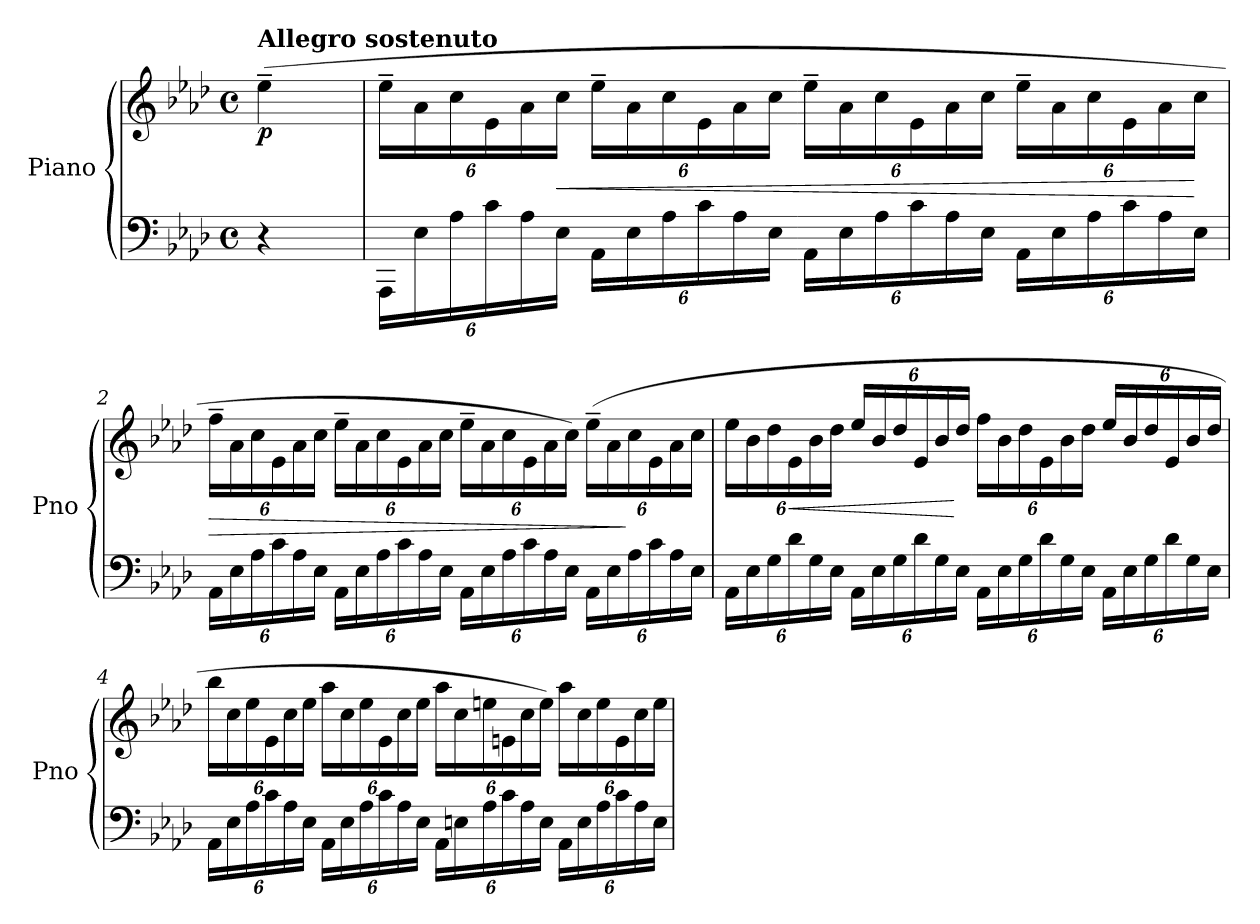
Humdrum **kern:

**kern	**kern	**dynam
*part1	*part1	*part1
*staff2	*staff1	*staff1/2
*I"Piano	*	*
*I'Pno	*	*
*clefF4	*clefG2	*
*k[b-e-a-d-]	*k[b-e-a-d-]	*
*M4/4	*M4/4	*
*met(c)	*met(c)	*
*MM100	*MM100	*
=	=	=
!	!LO:TX:a:B:t=Allegro sostenuto	!
!	!	!LO:DY:b
4r	(4ee-~\	p
=1	=1	=1
*Xbrackettup	*Xbrackettup	*
24AAA-\LL	24ee-~\LL	.
24E-\	24a-\	.
24A-\	24cc\	.
24c\	24e-\	.
24A-\	24a-\	.
!	!	!LO:HP:b
24E-\JJ	24cc\JJ	<
24AA-\LL	24ee-~\LL	.
24E-\	24a-\	.
24A-\	24cc\	.
24c\	24e-\	.
24A-\	24a-\	.
24E-\JJ	24cc\JJ	.
24AA-\LL	24ee-~\LL	.
24E-\	24a-\	.
24A-\	24cc\	.
24c\	24e-\	.
24A-\	24a-\	.
24E-\JJ	24cc\JJ	.
24AA-\LL	24ee-~\LL	.
24E-\	24a-\	.
24A-\	24cc\	.
24c\	24e-\	.
24A-\	24a-\	.
24E-\JJ	24cc\JJ	[
=2	=2	=2
!	!	!LO:HP:b
24AA-\LL	24ff~\LL	>
24E-\	24a-\	.
24A-\	24cc\	.
24c\	24e-\	.
24A-\	24a-\	.
24E-\JJ	24cc\JJ	.
24AA-\LL	24ee-~\LL	.
24E-\	24a-\	.
24A-\	24cc\	.
24c\	24e-\	.
24A-\	24a-\	.
24E-\JJ	24cc\JJ	.
24AA-\LL	24ee-~\LL	.
24E-\	24a-\	.
24A-\	24cc\	.
24c\	24e-\	.
24A-\	24a-\	.
24E-\JJ	24cc\JJ)	.
24AA-\LL	(24ee-~\LL	.
24E-\	24a-\	.
24A-\	24cc\	]
24c\	24e-\	.
24A-\	24a-\	.
24E-\JJ	24cc\JJ	.
!!LO:LB:g=z
=3	=3	=3
24AA-\LL	24ee-\LL	.
24E-\	24b-\	.
24G\	24dd-\	.
!	!	!LO:HP:b
24d-\	24e-\	<
24G\	24b-\	.
24E-\JJ	24dd-\JJ	.
24AA-\LL	24ee-/LL	.
24E-\	24b-/	.
24G\	24dd-/	.
24d-\	24e-/	.
24G\	24b-/	.
24E-\JJ	24dd-/JJ	[
24AA-\LL	24ff\LL	.
24E-\	24b-\	.
24G\	24dd-\	.
24d-\	24e-\	.
24G\	24b-\	.
24E-\JJ	24dd-\JJ	.
24AA-\LL	24ee-/LL	.
24E-\	24b-/	.
24G\	24dd-/	.
24d-\	24e-/	.
24G\	24b-/	.
24E-\JJ	24dd-/JJ	.
=4	=4	=4
24AA-\LL	24bb-\LL	.
24E-\	24cc\	.
24A-\	24ee-\	.
24c\	24e-\	.
24A-\	24cc\	.
24E-\JJ	24ee-\JJ	.
24AA-\LL	24aa-\LL	.
24E-\	24cc\	.
24A-\	24ee-\	.
24c\	24e-\	.
24A-\	24cc\	.
24E-\JJ	24ee-\JJ	.
24AA-\LL	24aa-\LL	.
24En\	24cc\	.
24A-\	24een\	.
24c\	24en\	.
24A-\	24cc\	.
24E\JJ	24ee\JJ)	.
24AA-\LL	24aa-\LL	.
24E\	24cc\	.
24A-\	24ee\	.
24c\	24e\	.
24A-\	24cc\	.
24E\JJ	24ee\JJ	.
=	=	=
*-	*-	*-
